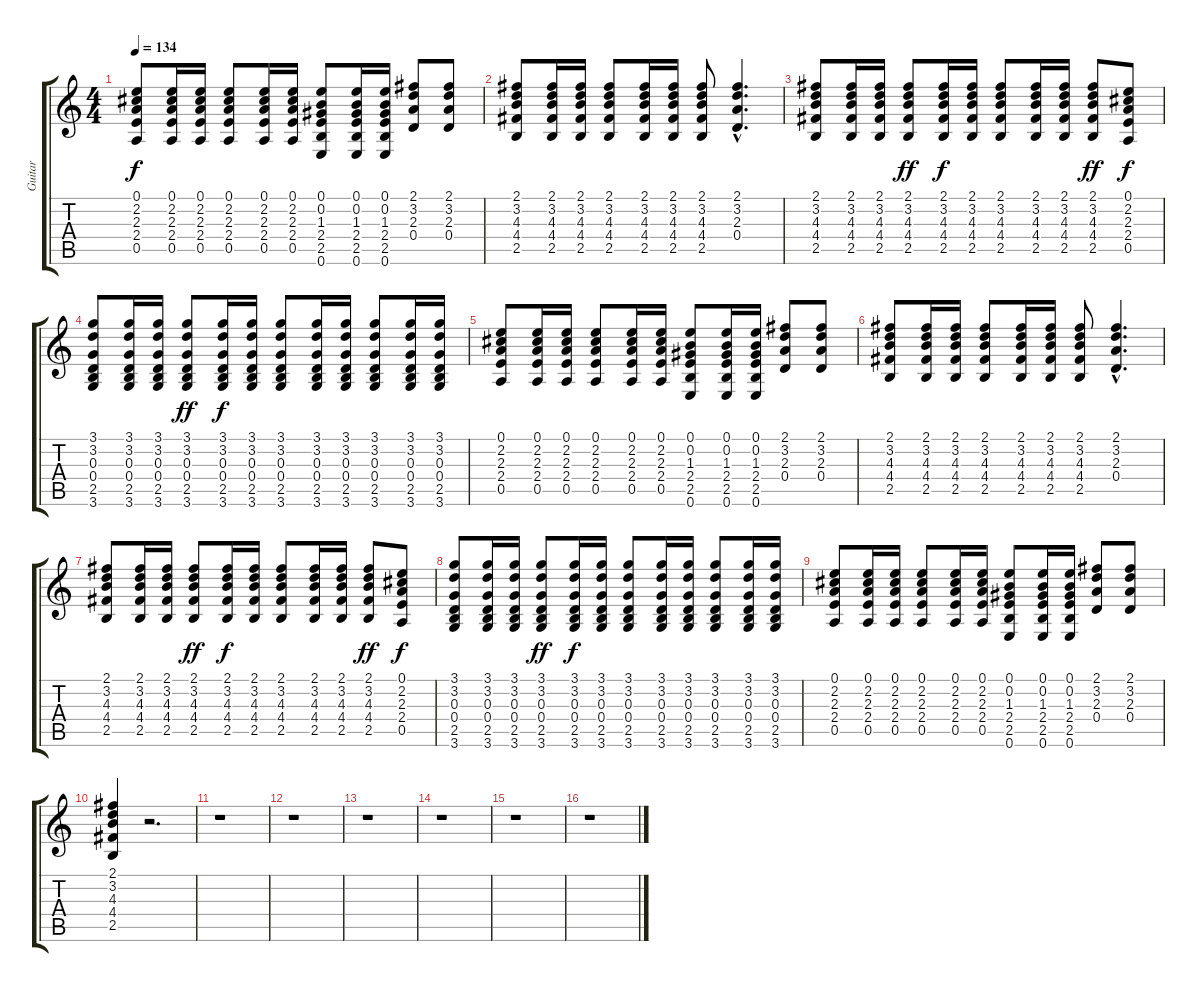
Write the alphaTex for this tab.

\track ("Guitar" "Guitar") {instrument acousticguitarsteel}
\staff {score tabs}
\tuning (E4 B3 G3 D3 A2 E2) {hide}
\ts (4 4)
\tempo 134
\clef g2
\ks c
(0.1 2.2 2.3 2.4 0.5).8{dy f} (0.1 2.2 2.3 2.4 0.5).16 (0.1 2.2 2.3 2.4 0.5).16 (0.1 2.2 2.3 2.4 0.5).8 (0.1 2.2 2.3 2.4 0.5).16 (0.1 2.2 2.3 2.4 0.5).16 (0.1 0.2 1.3 2.4 2.5 0.6).8 (0.1 0.2 1.3 2.4 2.5 0.6).16 (0.1 0.2 1.3 2.4 2.5 0.6).16 (2.1 3.2 2.3 0.4).8 (2.1 3.2 2.3 0.4).8 |
(2.1 3.2 4.3 4.4 2.5).8 (2.1 3.2 4.3 4.4 2.5).16 (2.1 3.2 4.3 4.4 2.5).16 (2.1 3.2 4.3 4.4 2.5).8 (2.1 3.2 4.3 4.4 2.5).16 (2.1 3.2 4.3 4.4 2.5).16 (2.1 3.2 4.3 4.4 2.5).8 (2.1{hac} 3.2{hac} 2.3{hac} 0.4{hac}).4{d} |
(2.1 3.2 4.3 4.4 2.5).8 (2.1 3.2 4.3 4.4 2.5).16 (2.1 3.2 4.3 4.4 2.5).16 (2.1 3.2 4.3 4.4 2.5).8{dy ff} (2.1 3.2 4.3 4.4 2.5).16{dy f} (2.1 3.2 4.3 4.4 2.5).16 (2.1 3.2 4.3 4.4 2.5).8 (2.1 3.2 4.3 4.4 2.5).16 (2.1 3.2 4.3 4.4 2.5).16 (2.1 3.2 4.3 4.4 2.5).8{dy ff} (0.1 2.2 2.3 2.4 0.5).8{dy f} |
(3.1 3.2 0.3 0.4 2.5 3.6).8 (3.1 3.2 0.3 0.4 2.5 3.6).16 (3.1 3.2 0.3 0.4 2.5 3.6).16 (3.1 3.2 0.3 0.4 2.5 3.6).8{dy ff} (3.1 3.2 0.3 0.4 2.5 3.6).16{dy f} (3.1 3.2 0.3 0.4 2.5 3.6).16 (3.1 3.2 0.3 0.4 2.5 3.6).8 (3.1 3.2 0.3 0.4 2.5 3.6).16 (3.1 3.2 0.3 0.4 2.5 3.6).16 (3.1 3.2 0.3 0.4 2.5 3.6).8 (3.1 3.2 0.3 0.4 2.5 3.6).16 (3.1 3.2 0.3 0.4 2.5 3.6).16 |
(0.1 2.2 2.3 2.4 0.5).8 (0.1 2.2 2.3 2.4 0.5).16 (0.1 2.2 2.3 2.4 0.5).16 (0.1 2.2 2.3 2.4 0.5).8 (0.1 2.2 2.3 2.4 0.5).16 (0.1 2.2 2.3 2.4 0.5).16 (0.1 0.2 1.3 2.4 2.5 0.6).8 (0.1 0.2 1.3 2.4 2.5 0.6).16 (0.1 0.2 1.3 2.4 2.5 0.6).16 (2.1 3.2 2.3 0.4).8 (2.1 3.2 2.3 0.4).8 |
(2.1 3.2 4.3 4.4 2.5).8 (2.1 3.2 4.3 4.4 2.5).16 (2.1 3.2 4.3 4.4 2.5).16 (2.1 3.2 4.3 4.4 2.5).8 (2.1 3.2 4.3 4.4 2.5).16 (2.1 3.2 4.3 4.4 2.5).16 (2.1 3.2 4.3 4.4 2.5).8 (2.1{hac} 3.2{hac} 2.3{hac} 0.4{hac}).4{d} |
(2.1 3.2 4.3 4.4 2.5).8 (2.1 3.2 4.3 4.4 2.5).16 (2.1 3.2 4.3 4.4 2.5).16 (2.1 3.2 4.3 4.4 2.5).8{dy ff} (2.1 3.2 4.3 4.4 2.5).16{dy f} (2.1 3.2 4.3 4.4 2.5).16 (2.1 3.2 4.3 4.4 2.5).8 (2.1 3.2 4.3 4.4 2.5).16 (2.1 3.2 4.3 4.4 2.5).16 (2.1 3.2 4.3 4.4 2.5).8{dy ff} (0.1 2.2 2.3 2.4 0.5).8{dy f} |
(3.1 3.2 0.3 0.4 2.5 3.6).8 (3.1 3.2 0.3 0.4 2.5 3.6).16 (3.1 3.2 0.3 0.4 2.5 3.6).16 (3.1 3.2 0.3 0.4 2.5 3.6).8{dy ff} (3.1 3.2 0.3 0.4 2.5 3.6).16{dy f} (3.1 3.2 0.3 0.4 2.5 3.6).16 (3.1 3.2 0.3 0.4 2.5 3.6).8 (3.1 3.2 0.3 0.4 2.5 3.6).16 (3.1 3.2 0.3 0.4 2.5 3.6).16 (3.1 3.2 0.3 0.4 2.5 3.6).8 (3.1 3.2 0.3 0.4 2.5 3.6).16 (3.1 3.2 0.3 0.4 2.5 3.6).16 |
(0.1 2.2 2.3 2.4 0.5).8 (0.1 2.2 2.3 2.4 0.5).16 (0.1 2.2 2.3 2.4 0.5).16 (0.1 2.2 2.3 2.4 0.5).8 (0.1 2.2 2.3 2.4 0.5).16 (0.1 2.2 2.3 2.4 0.5).16 (0.1 0.2 1.3 2.4 2.5 0.6).8 (0.1 0.2 1.3 2.4 2.5 0.6).16 (0.1 0.2 1.3 2.4 2.5 0.6).16 (2.1 3.2 2.3 0.4).8 (2.1 3.2 2.3 0.4).8 |
(2.1 3.2 4.3 4.4 2.5).4 r.2{d} |
r.1 |
r.1 |
r.1 |
r.1 |
r.1 |
r.1
